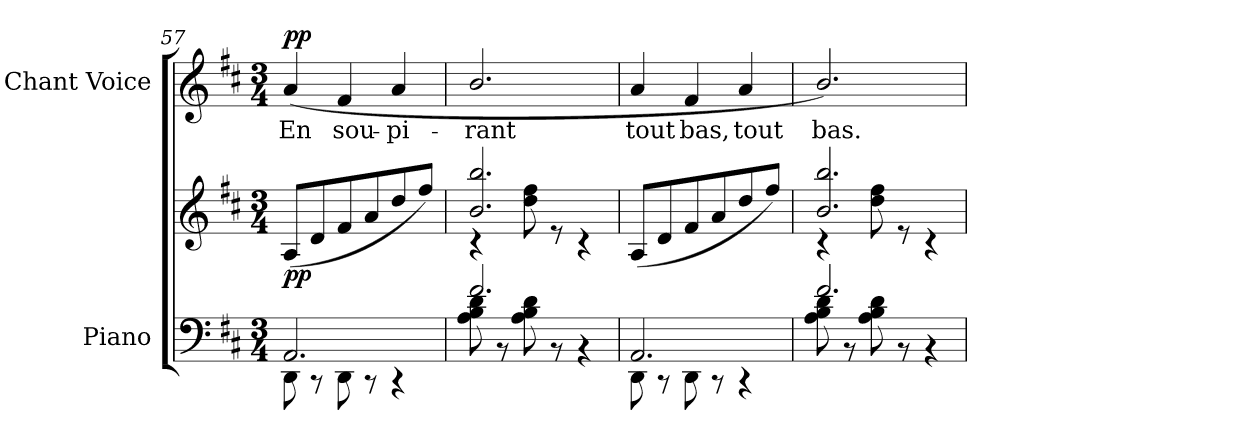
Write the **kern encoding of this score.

**kern	**kern	**dynam	**kern	**text	**dynam
*part2	*part2	*part2	*part1	*part1	*part1
*staff3	*staff2	*staff2/3	*staff1	*staff1	*staff1
*I"Piano	*	*	*I"Chant Voice	*	*
*I'Pno	*	*	*	*	*
*clefF4	*clefG2	*	*clefG2	*	*
*k[f#c#]	*k[f#c#]	*	*k[f#c#]	*	*
*M3/4	*M3/4	*	*M3/4	*	*
=57	=57	=57	=57	=57	=57
*^	*	*	*	*	*
!	!	!	!LO:DY:b	!	!	!LO:DY:a
2.AA/	8DD\	(8A/L	pp	(4a/	En	pp
.	8r	8d/	.	.	.	.
.	8DD\	8f#/	.	4f#/	sou-	.
.	8r	8a/	.	.	.	.
.	4r	8dd/	.	4a/	-pi-	.
.	.	8ff#/J)	.	.	.	.
=58	=58	=58	=58	=58	=58	=58
*	*	*^	*	*	*	*
2.f#/	8A\ 8B\ 8d\	2.b/ 2.bb/	4r	.	2.b/	-rant	.
.	8r	.	.	.	.	.	.
.	8A\ 8B\ 8d\	.	8dd\ 8ff#\	.	.	.	.
.	8r	.	8r	.	.	.	.
.	4r	.	4r	.	.	.	.
*	*	*v	*v	*	*	*	*
=59	=59	=59	=59	=59	=59	=59
2.AA/	8DD\	(8A/L	.	4a/	tout	.
.	8r	8d/	.	.	.	.
.	8DD\	8f#/	.	4f#/	bas,	.
.	8r	8a/	.	.	.	.
.	4r	8dd/	.	4a/	tout	.
.	.	8ff#/J)	.	.	.	.
=60	=60	=60	=60	=60	=60	=60
*	*	*^	*	*	*	*
2.f#/	8A\ 8B\ 8d\	2.b/ 2.bb/	4r	.	2.b/)	bas.	.
.	8r	.	.	.	.	.	.
.	8A\ 8B\ 8d\	.	8dd\ 8ff#\	.	.	.	.
.	8r	.	8r	.	.	.	.
.	4r	.	4r	.	.	.	.
*v	*v	*	*	*	*	*	*
*	*v	*v	*	*	*	*
=	=	=	=	=	=
*-	*-	*-	*-	*-	*-
